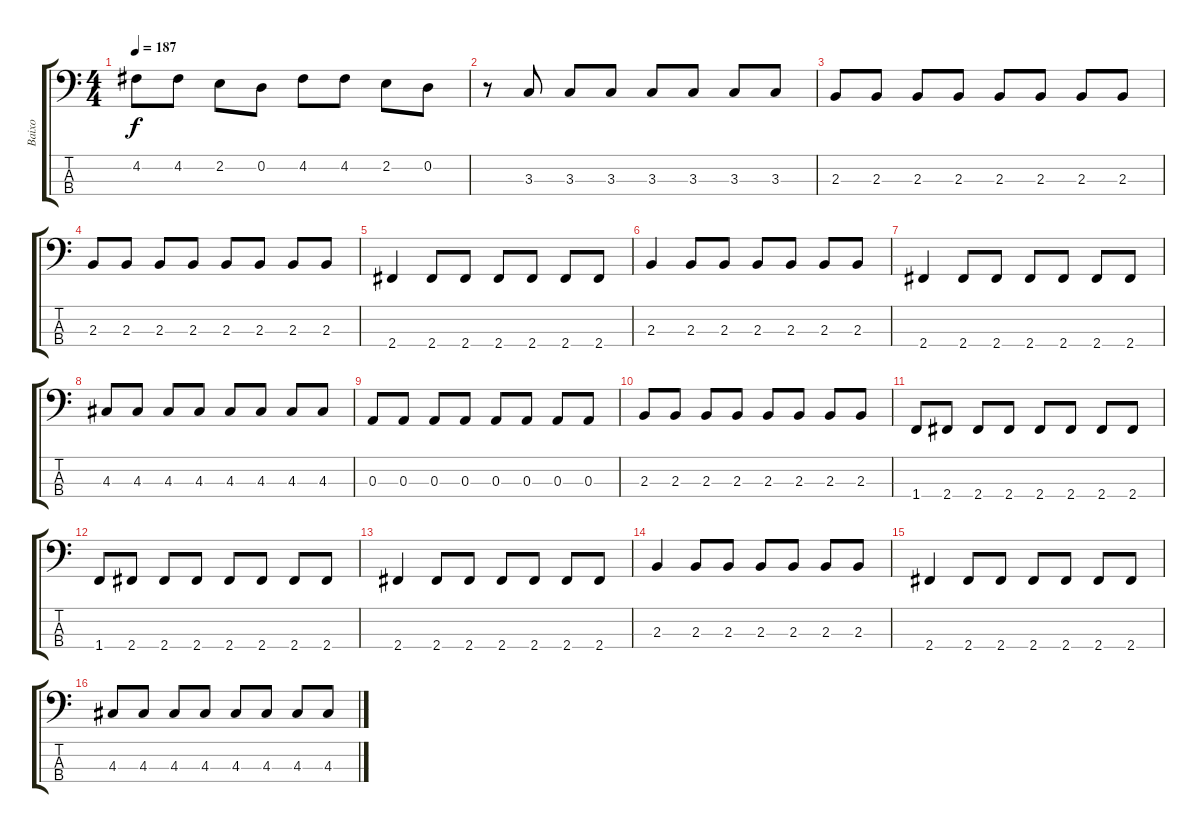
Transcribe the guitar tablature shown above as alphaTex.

\track ("Baixo" "Baixo") {instrument electricbassfinger}
\staff {score tabs}
\tuning (G2 D2 A1 E1) {hide}
\ts (4 4)
\tempo 187
\clef f4
\ks c
4.2.8{dy f} 4.2.8 2.2.8 0.2.8 4.2.8 4.2.8 2.2.8 0.2.8 |
r.8 3.3.8 3.3.8 3.3.8 3.3.8 3.3.8 3.3.8 3.3.8 |
2.3.8 2.3.8 2.3.8 2.3.8 2.3.8 2.3.8 2.3.8 2.3.8 |
2.3.8 2.3.8 2.3.8 2.3.8 2.3.8 2.3.8 2.3.8 2.3.8 |
2.4.4 2.4.8 2.4.8 2.4.8 2.4.8 2.4.8 2.4.8 |
2.3.4 2.3.8 2.3.8 2.3.8 2.3.8 2.3.8 2.3.8 |
2.4.4 2.4.8 2.4.8 2.4.8 2.4.8 2.4.8 2.4.8 |
4.3.8 4.3.8 4.3.8 4.3.8 4.3.8 4.3.8 4.3.8 4.3.8 |
0.3.8 0.3.8 0.3.8 0.3.8 0.3.8 0.3.8 0.3.8 0.3.8 |
2.3.8 2.3.8 2.3.8 2.3.8 2.3.8 2.3.8 2.3.8 2.3.8 |
1.4.8 2.4.8 2.4.8 2.4.8 2.4.8 2.4.8 2.4.8 2.4.8 |
1.4.8 2.4.8 2.4.8 2.4.8 2.4.8 2.4.8 2.4.8 2.4.8 |
2.4.4 2.4.8 2.4.8 2.4.8 2.4.8 2.4.8 2.4.8 |
2.3.4 2.3.8 2.3.8 2.3.8 2.3.8 2.3.8 2.3.8 |
2.4.4 2.4.8 2.4.8 2.4.8 2.4.8 2.4.8 2.4.8 |
4.3.8 4.3.8 4.3.8 4.3.8 4.3.8 4.3.8 4.3.8 4.3.8
